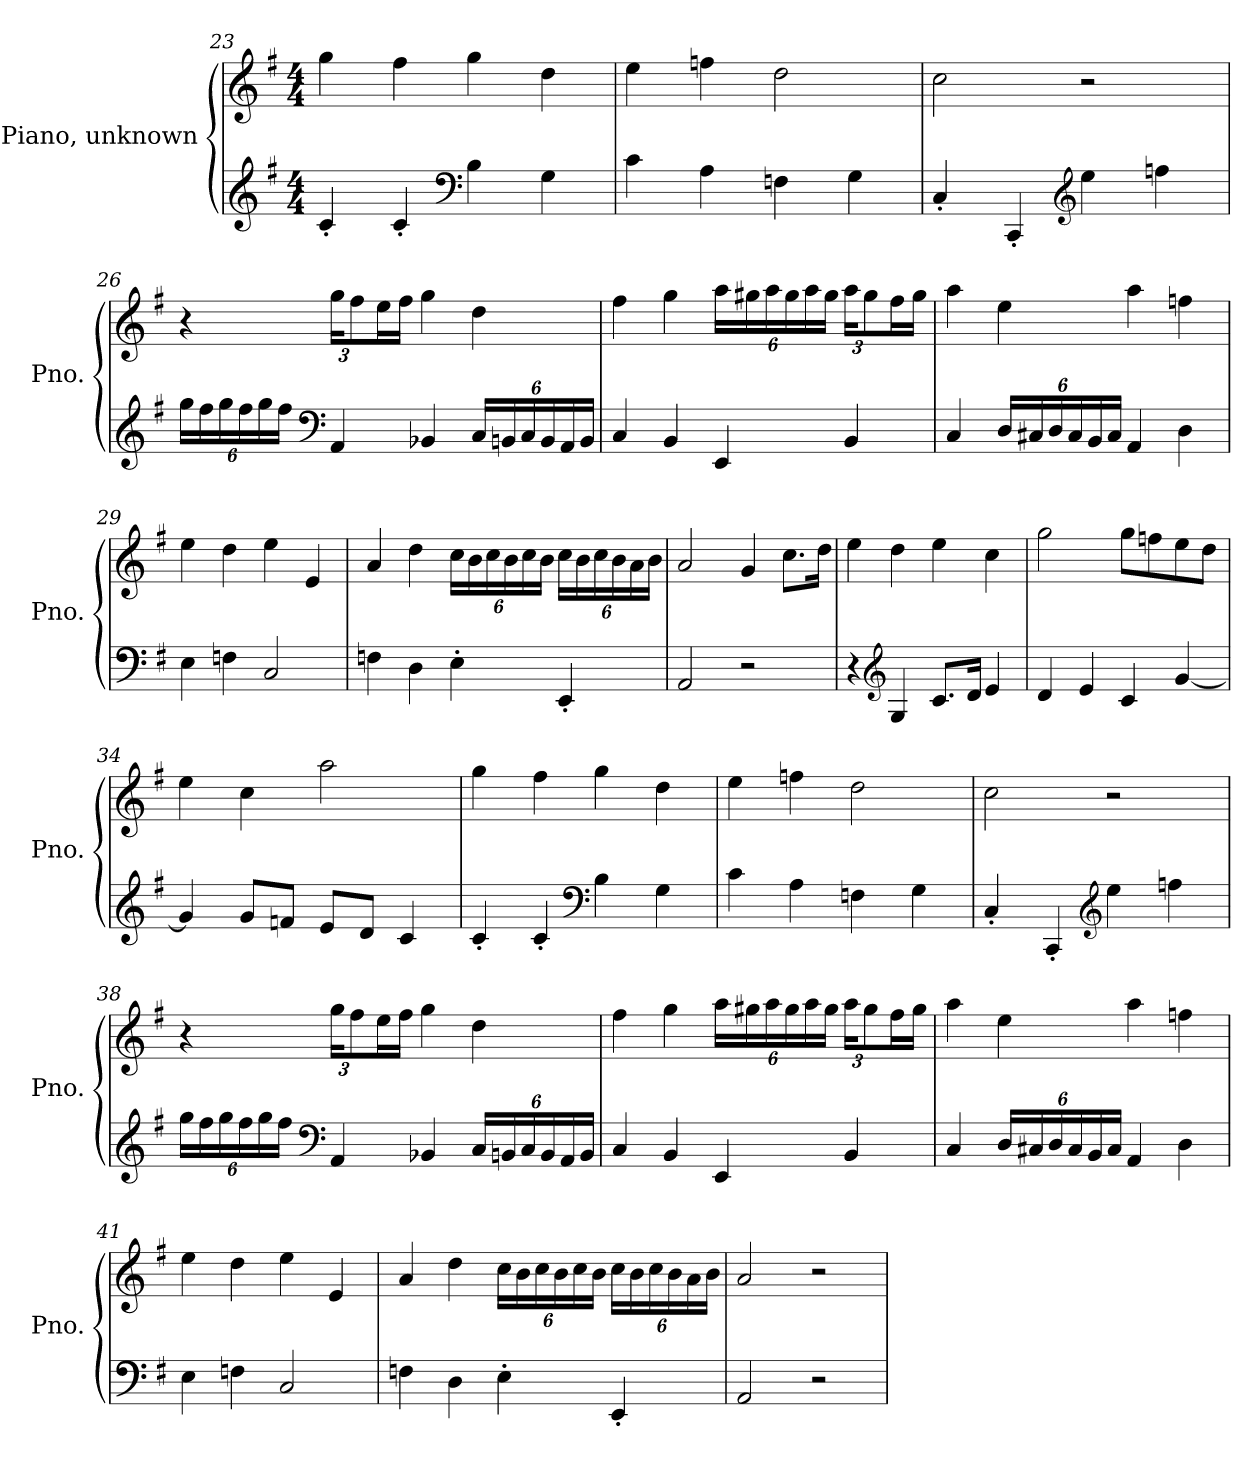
**kern	**kern
*part1	*part1
*staff2	*staff1
*I"Piano, unknown	*
*I'Pno.	*
*clefG2	*clefG2
*k[f#]	*k[f#]
*M4/4	*M4/4
=23	=23
4c'/	4gg\
4c'/	4ff#\
*clefF4	*
4B\	4gg\
4G\	4dd\
=24	=24
4c\	4ee\
4A\	4ffn\
4Fn\	2dd\
4G\	.
!!LO:LB:g=z
=25	=25
4C'/	2cc\
4CC'/	.
*clefG2	*
4ee\	2r
4ffn\	.
=26	=26
*Xbrackettup	*
24gg\LL	4r
24ff#\	.
24gg\	.
24ff#\	.
24gg\	.
24ff#\JJ	.
*clefF4	*
*	*Xbrackettup
4AA/	24gg\KL
.	12ff#\
.	16ee\L
.	16ff#\JJ
4BB-X/	4gg\
24C/LL	4dd\
24BBn/	.
24C/	.
24BB/	.
24AA/	.
24BB/JJ	.
=27	=27
4C/	4ff#\
4BB/	4gg\
4EE/	24aa\LL
.	24gg#X\
.	24aa\
.	24gg#\
.	24aa\
.	24gg#\JJ
4BB/	24aa\KL
.	12gg#\
.	16ff#\L
.	16gg#\JJ
!!LO:LB:g=z
=28	=28
4C/	4aa\
24D/LL	4ee\
24C#X/	.
24D/	.
24C#/	.
24BB/	.
24C#/JJ	.
4AA/	4aa\
4D\	4ffn\
=29	=29
4E\	4ee\
4Fn\	4dd\
2C/	4ee\
.	4e/
=30	=30
4Fn\	4a/
4D\	4dd\
4E'\	24cc\LL
.	24b\
.	24cc\
.	24b\
.	24cc\
.	24b\JJ
4EE'/	24cc\LL
.	24b\
.	24cc\
.	24b\
.	24a\
.	24b\JJ
=31	=31
2AA/	2a/
2r	4g/
.	8.cc\L
.	16dd\Jk
=32	=32
4r	4ee\
*clefG2	*
4G/	4dd\
8.c/L	4ee\
16d/Jk	.
4e/	4cc\
!!LO:PB:g=z
=33	=33
4d/	2gg\
4e/	.
4c/	8gg\L
.	8ffn\
[4g/	8ee\
.	8dd\J
=34	=34
4g/]	4ee\
8g/L	4cc\
8fn/J	.
8e/L	2aa\
8d/J	.
4c/	.
=35	=35
4c'/	4gg\
4c'/	4ff#\
*clefF4	*
4B\	4gg\
4G\	4dd\
=36	=36
4c\	4ee\
4A\	4ffn\
4Fn\	2dd\
4G\	.
=37	=37
4C'/	2cc\
4CC'/	.
*clefG2	*
4ee\	2r
4ffn\	.
!!LO:LB:g=z
=38	=38
24gg\LL	4r
24ff#\	.
24gg\	.
24ff#\	.
24gg\	.
24ff#\JJ	.
*clefF4	*
4AA/	24gg\KL
.	12ff#\
.	16ee\L
.	16ff#\JJ
4BB-X/	4gg\
24C/LL	4dd\
24BBn/	.
24C/	.
24BB/	.
24AA/	.
24BB/JJ	.
=39	=39
4C/	4ff#\
4BB/	4gg\
4EE/	24aa\LL
.	24gg#X\
.	24aa\
.	24gg#\
.	24aa\
.	24gg#\JJ
4BB/	24aa\KL
.	12gg#\
.	16ff#\L
.	16gg#\JJ
=40	=40
4C/	4aa\
24D/LL	4ee\
24C#X/	.
24D/	.
24C#/	.
24BB/	.
24C#/JJ	.
4AA/	4aa\
4D\	4ffn\
!!LO:LB:g=z
=41	=41
4E\	4ee\
4Fn\	4dd\
2C/	4ee\
.	4e/
=42	=42
4Fn\	4a/
4D\	4dd\
4E'\	24cc\LL
.	24b\
.	24cc\
.	24b\
.	24cc\
.	24b\JJ
4EE'/	24cc\LL
.	24b\
.	24cc\
.	24b\
.	24a\
.	24b\JJ
=43	=43
2AA/	2a/
2r	2r
=	=
*-	*-
